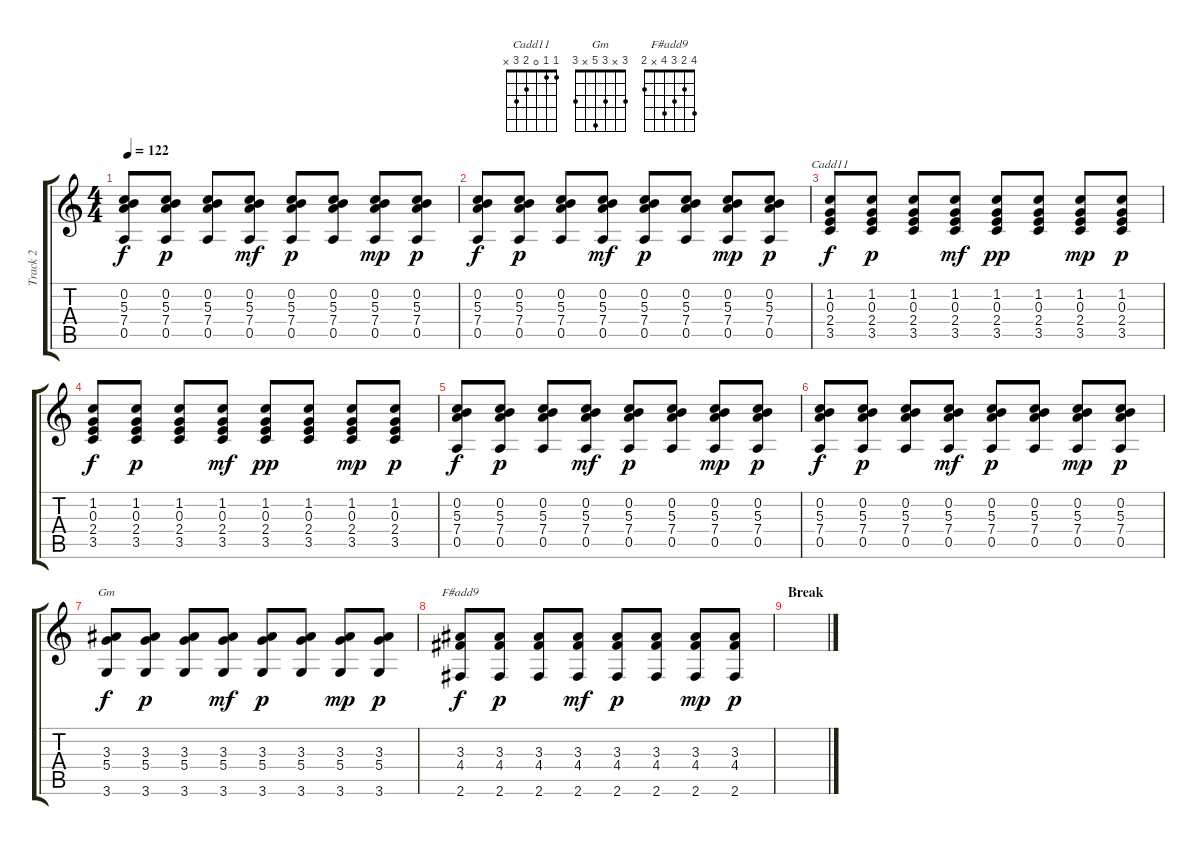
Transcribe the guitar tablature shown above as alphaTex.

\track ("Track 2" "Track 2") {instrument acousticguitarnylon}
\staff {score tabs}
\tuning (E4 B3 G3 D3 A2 E2) {hide}
\chord ("Cadd11" 1 1 0 2 3 x)
\chord ("Gm" 3 x 3 5 x 3)
\chord ("F#add9" 4 2 3 4 x 2)
\ts (4 4)
\tempo 122
\clef g2
\ks c
(0.2 5.3 7.4 0.5).8{dy f instrument electricguitarjazz} (0.2 5.3 7.4 0.5).8{dy p} (0.2 5.3 7.4 0.5).8 (0.2 5.3 7.4 0.5).8{dy mf} (0.2 5.3 7.4 0.5).8{dy p} (0.2 5.3 7.4 0.5).8 (0.2 5.3 7.4 0.5).8{dy mp} (0.2 5.3 7.4 0.5).8{dy p} |
(0.2 5.3 7.4 0.5).8{dy f} (0.2 5.3 7.4 0.5).8{dy p} (0.2 5.3 7.4 0.5).8 (0.2 5.3 7.4 0.5).8{dy mf} (0.2 5.3 7.4 0.5).8{dy p} (0.2 5.3 7.4 0.5).8 (0.2 5.3 7.4 0.5).8{dy mp} (0.2 5.3 7.4 0.5).8{dy p} |
(1.2 0.3 2.4 3.5).8{ch "Cadd11" dy f} (1.2 0.3 2.4 3.5).8{dy p} (1.2 0.3 2.4 3.5).8 (1.2 0.3 2.4 3.5).8{dy mf} (1.2 0.3 2.4 3.5).8{dy pp} (1.2 0.3 2.4 3.5).8 (1.2 0.3 2.4 3.5).8{dy mp} (1.2 0.3 2.4 3.5).8{dy p} |
(1.2 0.3 2.4 3.5).8{dy f} (1.2 0.3 2.4 3.5).8{dy p} (1.2 0.3 2.4 3.5).8 (1.2 0.3 2.4 3.5).8{dy mf} (1.2 0.3 2.4 3.5).8{dy pp} (1.2 0.3 2.4 3.5).8 (1.2 0.3 2.4 3.5).8{dy mp} (1.2 0.3 2.4 3.5).8{dy p} |
(0.2 5.3 7.4 0.5).8{dy f instrument electricguitarjazz} (0.2 5.3 7.4 0.5).8{dy p} (0.2 5.3 7.4 0.5).8 (0.2 5.3 7.4 0.5).8{dy mf} (0.2 5.3 7.4 0.5).8{dy p} (0.2 5.3 7.4 0.5).8 (0.2 5.3 7.4 0.5).8{dy mp} (0.2 5.3 7.4 0.5).8{dy p} |
(0.2 5.3 7.4 0.5).8{dy f} (0.2 5.3 7.4 0.5).8{dy p} (0.2 5.3 7.4 0.5).8 (0.2 5.3 7.4 0.5).8{dy mf} (0.2 5.3 7.4 0.5).8{dy p} (0.2 5.3 7.4 0.5).8 (0.2 5.3 7.4 0.5).8{dy mp} (0.2 5.3 7.4 0.5).8{dy p} |
(3.3 5.4 3.6).8{ch "Gm" dy f} (3.3 5.4 3.6).8{dy p} (3.3 5.4 3.6).8 (3.3 5.4 3.6).8{dy mf} (3.3 5.4 3.6).8{dy p} (3.3 5.4 3.6).8 (3.3 5.4 3.6).8{dy mp} (3.3 5.4 3.6).8{dy p} |
(3.3 4.4 2.6).8{ch "F#add9" dy f} (3.3 4.4 2.6).8{dy p} (3.3 4.4 2.6).8 (3.3 4.4 2.6).8{dy mf} (3.3 4.4 2.6).8{dy p} (3.3 4.4 2.6).8 (3.3 4.4 2.6).8{dy mp} (3.3 4.4 2.6).8{dy p} |
\section ("" "Break")
